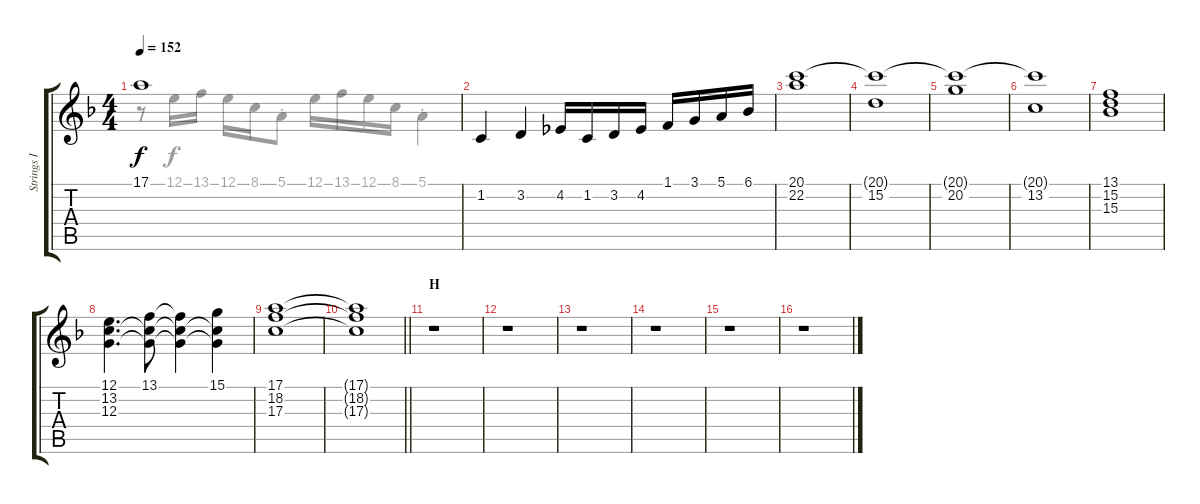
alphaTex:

\track ("Strings I" "Strings I") {instrument stringensemble1}
\staff {score tabs}
\tuning (E4 B3 G3 D3 A2 E2) {hide}
\voice
\ts (4 4)
\tempo 152
\clef g2
\ks f
17.1.1{dy f} |
1.2.4 3.2.4 4.2.16 1.2.16 3.2.16 4.2.16 1.1.16 3.1.16 5.1.16 6.1.16 |
(20.1 22.2).1 |
(20.1{t} 15.2).1 |
(20.1{t} 20.2).1 |
(20.1{t} 13.2).1 |
(13.1 15.2 15.3).1 |
(12.1 13.2 12.3).4{d} (13.1 13.2{t} 12.3{t}).8 (13.1{t} 13.2{t} 12.3{t}).4 (15.1 13.2{t} 12.3{t}).4 |
(17.1 18.2 17.3).1 |
\barLineRight lightlight
(17.1{t} 18.2{t} 17.3{t}).1 |
\section ("" "H")
r.1 |
r.1 |
r.1 |
r.1 |
r.1 |
r.1
\voice
\clef g2
\ottava regular
\simile none
\ks f
r.8{dy f} 12.1.16 13.1.16 12.1.16 8.1.16 5.1{st}.8 12.1.16 13.1.16 12.1.16 8.1.16 5.1{st}.4 |
|
|
|
|
|
|
|
|
\barLineRight lightlight
|
|
|
|
|
|
